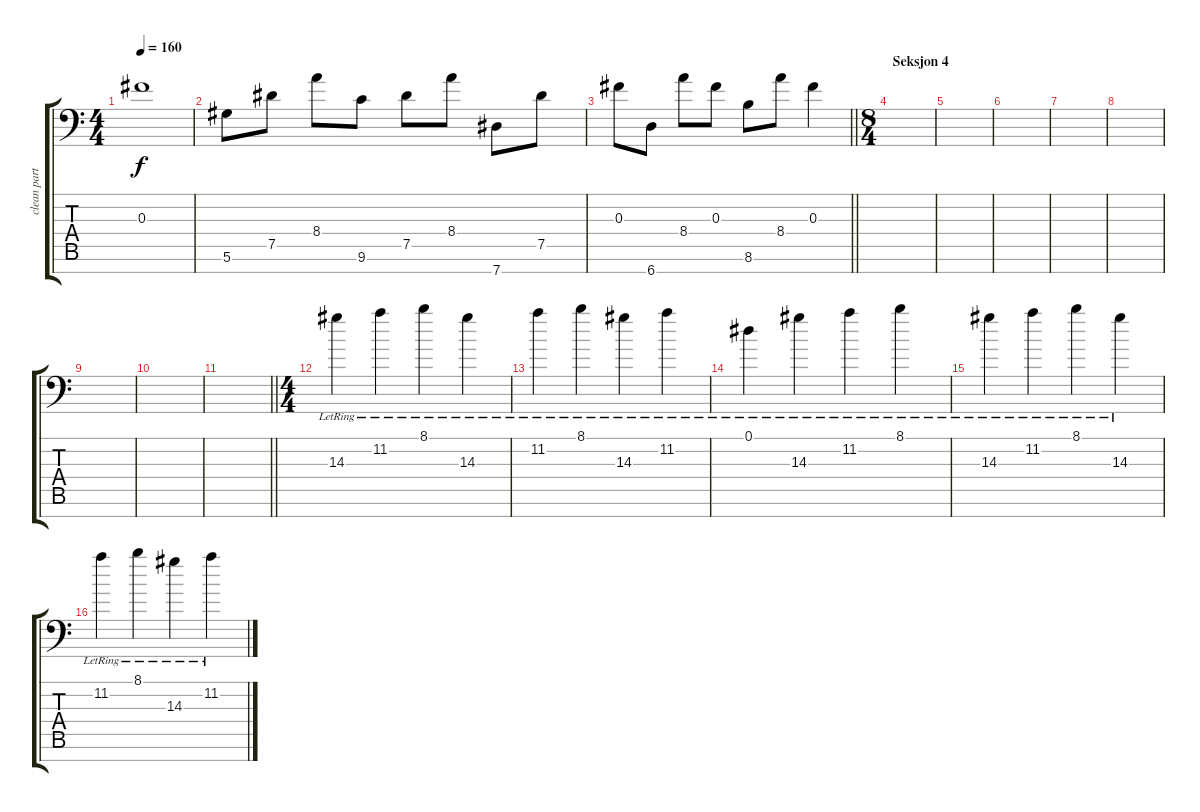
\track ("clean part" "clean part") {instrument electricguitarjazz}
\staff {score tabs}
\tuning (Eb4 Bb3 Gb3 Db3 Ab2 Eb2 Ab1) {hide}
\ts (4 4)
\tempo 160
\clef f4
\ks c
0.3.1{dy f} |
5.6.8 7.5.8 8.4.8 9.6.8 7.5.8 8.4.8 7.7.8 7.5.8 |
\barLineRight lightlight
0.3.8 6.7.8 8.4.8 0.3.8 8.6.8 8.4.8 0.3.4 |
\ts (8 4)
\section ("" "Seksjon 4")
|
|
|
|
|
|
|
\barLineRight lightlight
|
\ts (4 4)
14.3{lr}.4 11.2{lr}.4 8.1{lr}.4 14.3{lr}.4 |
11.2{lr}.4 8.1{lr}.4 14.3{lr}.4 11.2{lr}.4 |
0.1{lr}.4 14.3{lr}.4 11.2{lr}.4 8.1{lr}.4 |
14.3{lr}.4 11.2{lr}.4 8.1{lr}.4 14.3{lr}.4 |
11.2{lr}.4 8.1{lr}.4 14.3{lr}.4 11.2{lr}.4
